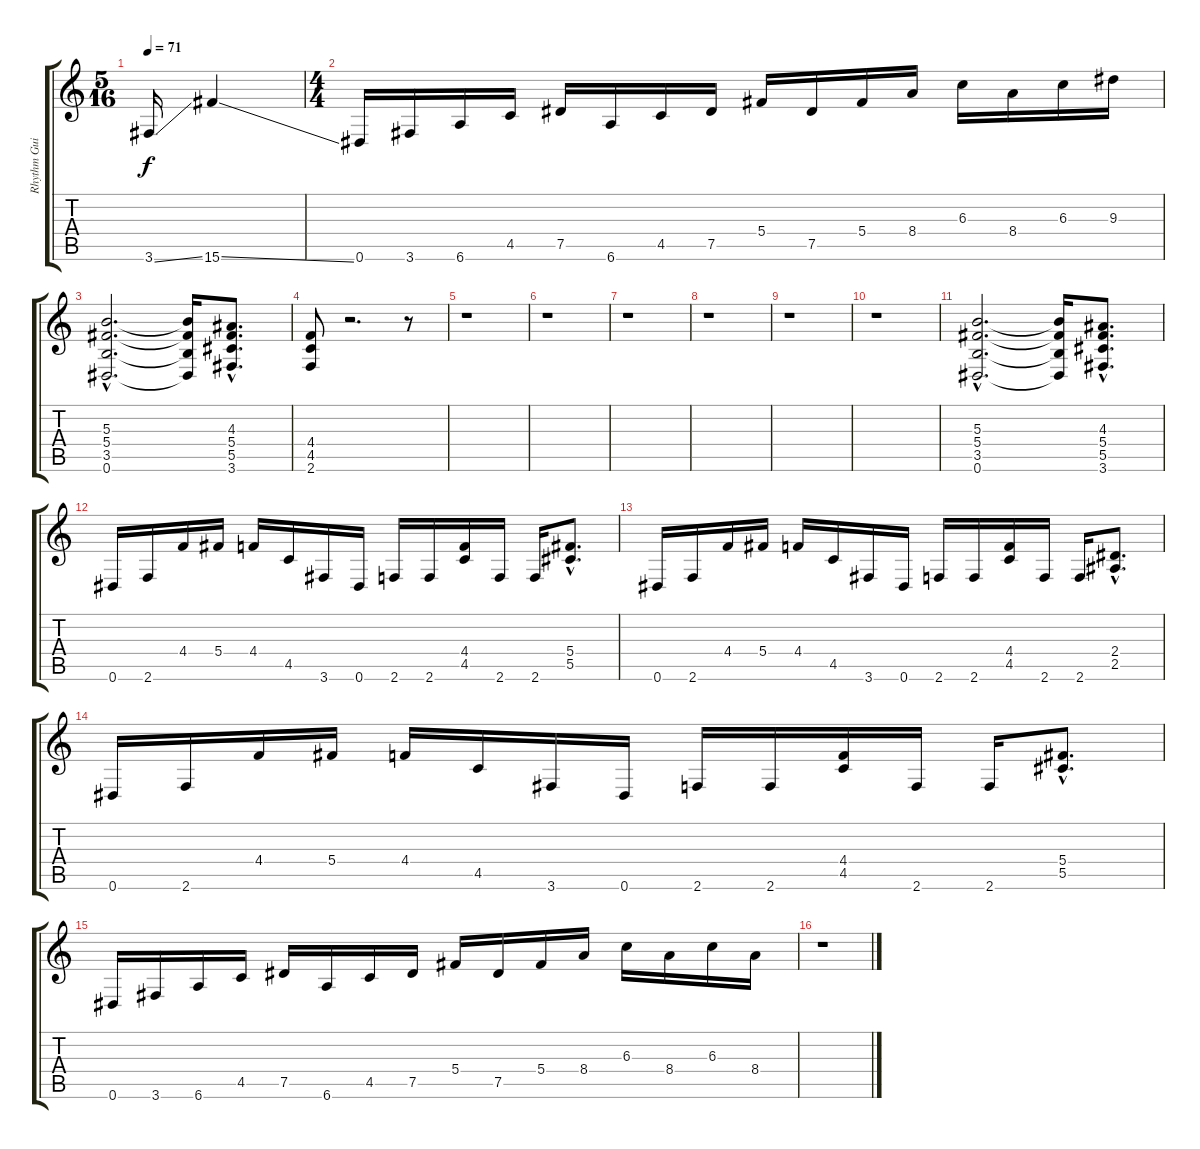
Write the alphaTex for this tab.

\track ("Rhythm Guitar 2" "Rhythm Gui") {instrument distortionguitar}
\staff {score tabs}
\tuning (Eb4 Bb3 Gb3 Db3 Ab2 Eb2) {hide}
\ts (5 16)
\tempo 71
\clef g2
\ks c
3.6{ss}.16{dy f instrument distortionguitar} 15.6{ss}.4 |
\ts (4 4)
0.6.16 3.6.16 6.6.16 4.5.16 7.5.16 6.6.16 4.5.16 7.5.16 5.4.16 7.5.16 5.4.16 8.4.16 6.3.16 8.4.16 6.3.16 9.3.16 |
(5.3{hac} 5.4{hac} 3.5{hac} 0.6{hac}).2{d} (5.3{t} 5.4{t} 3.5{t} 0.6{t}).16 (4.3{hac} 5.4{hac} 5.5{hac} 3.6{hac}).8{d} |
(4.4 4.5 2.6).8 r.2{d} r.8 |
r.1 |
r.1 |
r.1 |
r.1 |
r.1 |
r.1 |
(5.3{hac} 5.4{hac} 3.5{hac} 0.6{hac}).2{d} (5.3{t} 5.4{t} 3.5{t} 0.6{t}).16 (4.3{hac} 5.4{hac} 5.5{hac} 3.6{hac}).8{d} |
0.6.16 2.6.16 4.4.16 5.4.16 4.4.16 4.5.16 3.6.16 0.6.16 2.6.16 2.6.16 (4.4 4.5).16 2.6.16 2.6.16 (5.4{hac} 5.5{hac}).8{d} |
0.6.16 2.6.16 4.4.16 5.4.16 4.4.16 4.5.16 3.6.16 0.6.16 2.6.16 2.6.16 (4.4 4.5).16 2.6.16 2.6.16 (2.4{hac} 2.5{hac}).8{d} |
0.6.16 2.6.16 4.4.16 5.4.16 4.4.16 4.5.16 3.6.16 0.6.16 2.6.16 2.6.16 (4.4 4.5).16 2.6.16 2.6.16 (5.4{hac} 5.5{hac}).8{d} |
0.6.16 3.6.16 6.6.16 4.5.16 7.5.16 6.6.16 4.5.16 7.5.16 5.4.16 7.5.16 5.4.16 8.4.16 6.3.16 8.4.16 6.3.16 8.4.16 |
r.1
